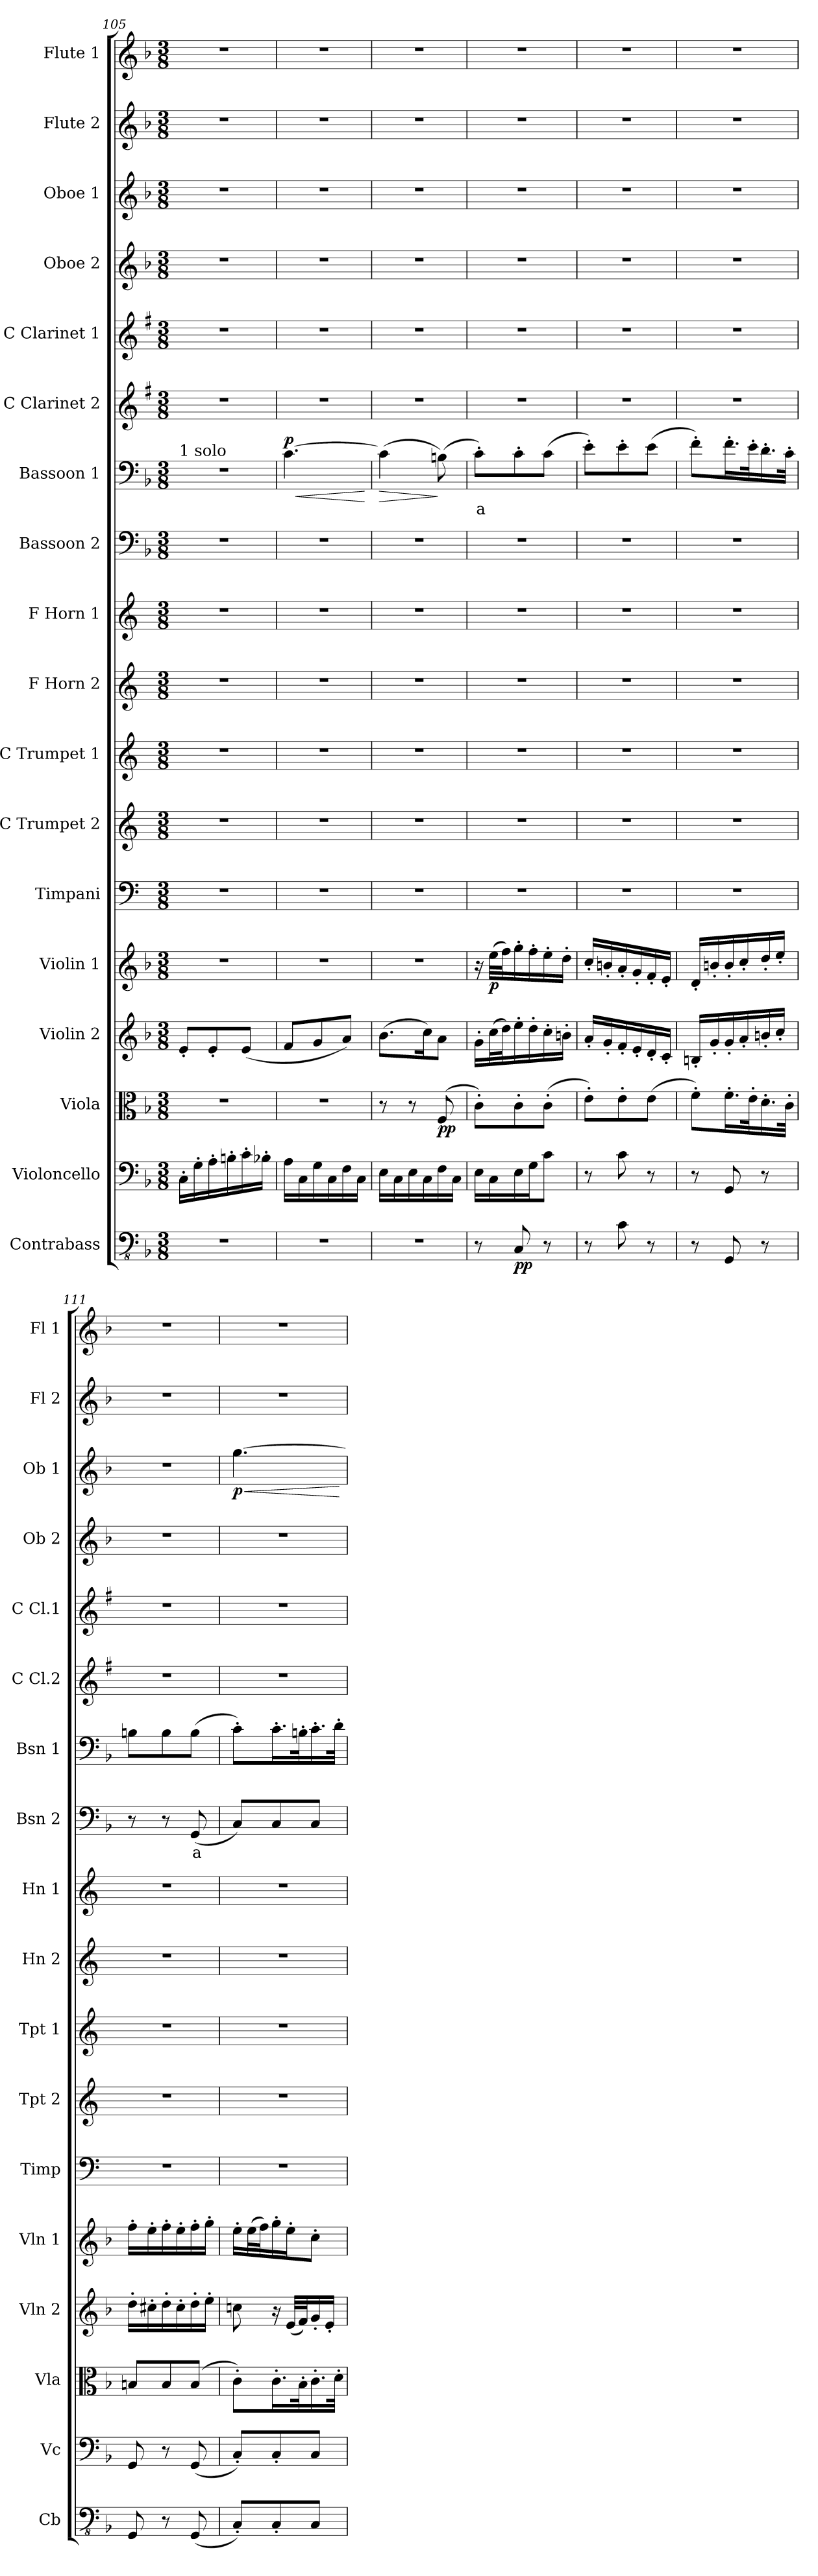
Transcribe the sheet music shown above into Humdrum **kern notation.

**kern	**dynam	**kern	**kern	**dynam	**kern	**kern	**dynam	**kern	**kern	**kern	**kern	**kern	**kern	**text	**kern	**text	**dynam	**kern	**kern	**kern	**kern	**dynam	**kern	**kern
*part18	*part18	*part17	*part16	*part16	*part15	*part14	*part14	*part13	*part12	*part11	*part10	*part9	*part8	*part8	*part7	*part7	*part7	*part6	*part5	*part4	*part3	*part3	*part2	*part1
*staff18	*staff18	*staff17	*staff16	*staff16	*staff15	*staff14	*staff14	*staff13	*staff12	*staff11	*staff10	*staff9	*staff8	*staff8	*staff7	*staff7	*staff7	*staff6	*staff5	*staff4	*staff3	*staff3	*staff2	*staff1
*I"Contrabass	*	*I"Violoncello	*I"Viola	*	*I"Violin 2	*I"Violin 1	*	*I"Timpani	*I"C Trumpet 2	*I"C Trumpet 1	*I"F Horn 2	*I"F Horn 1	*I"Bassoon 2	*	*I"Bassoon 1	*	*	*I"C Clarinet 2	*I"C Clarinet 1	*I"Oboe 2	*I"Oboe 1	*	*I"Flute 2	*I"Flute 1
*I'Cb	*	*I'Vc	*I'Vla	*	*I'Vln 2	*I'Vln 1	*	*I'Timp	*I'Tpt 2	*I'Tpt 1	*I'Hn 2	*I'Hn 1	*I'Bsn 2	*	*I'Bsn 1	*	*	*I'C Cl.2	*I'C Cl.1	*I'Ob 2	*I'Ob 1	*	*I'Fl 2	*I'Fl 1
*clefFv4	*	*clefF4	*clefC3	*	*clefG2	*clefG2	*	*clefF4	*clefG2	*clefG2	*clefG2	*clefG2	*clefF4	*	*clefF4	*	*	*clefG2	*clefG2	*clefG2	*clefG2	*	*clefG2	*clefG2
*	*	*	*	*	*	*	*	*	*	*	*ITrd4c7	*ITrd4c7	*	*	*	*	*	*ITrd1c2	*ITrd1c2	*	*	*	*	*
*k[b-]	*	*k[b-]	*k[b-]	*	*k[b-]	*k[b-]	*	*k[]	*k[]	*k[]	*k[b-]	*k[b-]	*k[b-]	*	*k[b-]	*	*	*k[b-]	*k[b-]	*k[b-]	*k[b-]	*	*k[b-]	*k[b-]
*F:	*	*F:	*F:	*	*F:	*F:	*	*	*	*	*	*	*F:	*	*F:	*	*	*F:	*F:	*F:	*F:	*	*F:	*F:
*M3/8	*	*M3/8	*M3/8	*	*M3/8	*M3/8	*	*M3/8	*M3/8	*M3/8	*M3/8	*M3/8	*M3/8	*	*M3/8	*	*	*M3/8	*M3/8	*M3/8	*M3/8	*	*M3/8	*M3/8
=105	=105	=105	=105	=105	=105	=105	=105	=105	=105	=105	=105	=105	=105	=105	=105	=105	=105	=105	=105	=105	=105	=105	=105	=105
!	!	!	!	!	!	!	!	!	!	!	!	!	!	!	!LO:TX:a:t=1 solo	!	!	!	!	!	!	!	!	!
4.r	.	16C'\LL	4.r	.	8e'/L	4.r	.	4.r	4.r	4.r	4.r	4.r	4.r	.	4.r	.	.	4.r	4.r	4.r	4.r	.	4.r	4.r
.	.	16G'\	.	.	.	.	.	.	.	.	.	.	.	.	.	.	.	.	.	.	.	.	.	.
.	.	16A'\	.	.	8e'/	.	.	.	.	.	.	.	.	.	.	.	.	.	.	.	.	.	.	.
.	.	16Bn'\	.	.	.	.	.	.	.	.	.	.	.	.	.	.	.	.	.	.	.	.	.	.
.	.	16c'\	.	.	(<8e/J	.	.	.	.	.	.	.	.	.	.	.	.	.	.	.	.	.	.	.
.	.	16B-X'\JJ	.	.	.	.	.	.	.	.	.	.	.	.	.	.	.	.	.	.	.	.	.	.
=106	=106	=106	=106	=106	=106	=106	=106	=106	=106	=106	=106	=106	=106	=106	=106	=106	=106	=106	=106	=106	=106	=106	=106	=106
!	!	!	!	!	!	!	!	!	!	!	!	!	!	!	!	!	!LO:HP:b	!	!	!	!	!	!	!
!	!	!	!	!	!	!	!	!	!	!	!	!	!	!	!	!	!LO:DY:n=1:b	!	!	!	!	!	!	!
4.r	.	16A\LL	4.r	.	8f/L	4.r	.	4.r	4.r	4.r	4.r	4.r	4.r	.	[4.c\	.	< p	4.r	4.r	4.r	4.r	.	4.r	4.r
.	.	16C\	.	.	.	.	.	.	.	.	.	.	.	.	.	.	.	.	.	.	.	.	.	.
.	.	16G\	.	.	8g/	.	.	.	.	.	.	.	.	.	.	.	.	.	.	.	.	.	.	.
.	.	16C\	.	.	.	.	.	.	.	.	.	.	.	.	.	.	.	.	.	.	.	.	.	.
.	.	16F\	.	.	8a/J)	.	.	.	.	.	.	.	.	.	.	.	.	.	.	.	.	.	.	.
.	.	16C\JJ	.	.	.	.	.	.	.	.	.	.	.	.	.	.	.	.	.	.	.	.	.	.
.	.	.	.	.	.	.	.	.	.	.	.	.	.	.	.	.	[	.	.	.	.	.	.	.
!!LO:PB:g=z
=107	=107	=107	=107	=107	=107	=107	=107	=107	=107	=107	=107	=107	=107	=107	=107	=107	=107	=107	=107	=107	=107	=107	=107	=107
!	!	!	!	!	!	!	!	!	!	!	!	!	!	!	!	!	!LO:HP:b	!	!	!	!	!	!	!
4.r	.	16E\LL	8r	.	(>8.b-\L	4.r	.	4.r	4.r	4.r	4.r	4.r	4.r	.	(>4c\]	.	>	4.r	4.r	4.r	4.r	.	4.r	4.r
.	.	16C\	.	.	.	.	.	.	.	.	.	.	.	.	.	.	.	.	.	.	.	.	.	.
.	.	16E\	8r	.	.	.	.	.	.	.	.	.	.	.	.	.	.	.	.	.	.	.	.	.
.	.	16C\	.	.	16cc\K)	.	.	.	.	.	.	.	.	.	.	.	.	.	.	.	.	.	.	.
!	!	!	!	!LO:DY:b	!	!	!	!	!	!	!	!	!	!	!	!	!	!	!	!	!	!	!	!
.	.	16F\	(<8F/	pp	8a\J	.	.	.	.	.	.	.	.	.	(>8Bn\)	.	]	.	.	.	.	.	.	.
.	.	16C\JJ	.	.	.	.	.	.	.	.	.	.	.	.	.	.	.	.	.	.	.	.	.	.
=108	=108	=108	=108	=108	=108	=108	=108	=108	=108	=108	=108	=108	=108	=108	=108	=108	=108	=108	=108	=108	=108	=108	=108	=108
!	!	!	!	!	!	!	!	!	!	!	!	!	!	!	!	!LO:LY:b:color=#FF0000	!	!	!	!	!	!	!	!
8r	.	16E\LL	8c'\L)	.	16g'\LL	16r	.	4.r	4.r	4.r	4.r	4.r	4.r	.	8c'\L)	a	.	4.r	4.r	4.r	4.r	.	4.r	4.r
!	!	!	!	!	!	!	!LO:DY:b	!	!	!	!	!	!	!	!	!	!	!	!	!	!	!	!	!
.	.	16C\	.	.	(>32cc\L	(>32ee\LLL	p	.	.	.	.	.	.	.	.	.	.	.	.	.	.	.	.	.
.	.	.	.	.	32dd\J)	32ff\J)	.	.	.	.	.	.	.	.	.	.	.	.	.	.	.	.	.	.
!	!LO:DY:b	!	!	!	!	!	!	!	!	!	!	!	!	!	!	!	!	!	!	!	!	!	!	!
8CC/	pp	16E\	8c'\	.	16ee'\	16gg'\	.	.	.	.	.	.	.	.	8c'\	.	.	.	.	.	.	.	.	.
.	.	16G\J	.	.	16dd'\	16ff'\	.	.	.	.	.	.	.	.	.	.	.	.	.	.	.	.	.	.
8r	.	8c\J	(>8c'\J	.	16cc'\	16ee'\	.	.	.	.	.	.	.	.	(>8c\J	.	.	.	.	.	.	.	.	.
.	.	.	.	.	16bn'\JJ	16dd'\JJ	.	.	.	.	.	.	.	.	.	.	.	.	.	.	.	.	.	.
=109	=109	=109	=109	=109	=109	=109	=109	=109	=109	=109	=109	=109	=109	=109	=109	=109	=109	=109	=109	=109	=109	=109	=109	=109
8r	.	8r	8e'\L)	.	16a'/LL	16cc'/LL	.	4.r	4.r	4.r	4.r	4.r	4.r	.	8e'\L)	.	.	4.r	4.r	4.r	4.r	.	4.r	4.r
.	.	.	.	.	16g'/	16bn'/	.	.	.	.	.	.	.	.	.	.	.	.	.	.	.	.	.	.
8C\	.	8c\	8e'\	.	16f'/	16a'/	.	.	.	.	.	.	.	.	8e'\	.	.	.	.	.	.	.	.	.
.	.	.	.	.	16e'/	16g'/	.	.	.	.	.	.	.	.	.	.	.	.	.	.	.	.	.	.
8r	.	8r	(>8e\J	.	16d'/	16f'/	.	.	.	.	.	.	.	.	(>8e\J	.	.	.	.	.	.	.	.	.
.	.	.	.	.	16c'/JJ	16e'/JJ	.	.	.	.	.	.	.	.	.	.	.	.	.	.	.	.	.	.
=110	=110	=110	=110	=110	=110	=110	=110	=110	=110	=110	=110	=110	=110	=110	=110	=110	=110	=110	=110	=110	=110	=110	=110	=110
8r	.	8r	8f'\L)	.	16Bn'/LL	16d'/LL	.	4.r	4.r	4.r	4.r	4.r	4.r	.	8f'\L)	.	.	4.r	4.r	4.r	4.r	.	4.r	4.r
.	.	.	.	.	16g'/	16bn'/	.	.	.	.	.	.	.	.	.	.	.	.	.	.	.	.	.	.
8GGG/	.	8GG/	16.f'\L	.	16g'/	16b'/	.	.	.	.	.	.	.	.	16.f'\L	.	.	.	.	.	.	.	.	.
.	.	.	.	.	16a'/	16cc'/	.	.	.	.	.	.	.	.	.	.	.	.	.	.	.	.	.	.
.	.	.	32e'\K	.	.	.	.	.	.	.	.	.	.	.	32e'\K	.	.	.	.	.	.	.	.	.
8r	.	8r	16.d'\	.	16bn'/	16dd'/	.	.	.	.	.	.	.	.	16.d'\	.	.	.	.	.	.	.	.	.
.	.	.	.	.	16cc'/JJ	16ee'/JJ	.	.	.	.	.	.	.	.	.	.	.	.	.	.	.	.	.	.
.	.	.	32c'\JJk	.	.	.	.	.	.	.	.	.	.	.	32c'\JJk	.	.	.	.	.	.	.	.	.
=111	=111	=111	=111	=111	=111	=111	=111	=111	=111	=111	=111	=111	=111	=111	=111	=111	=111	=111	=111	=111	=111	=111	=111	=111
8GGG/	.	8GG/	8Bn/L	.	16dd'\LL	16ff'\LL	.	4.r	4.r	4.r	4.r	4.r	8r	.	8Bn\L	.	.	4.r	4.r	4.r	4.r	.	4.r	4.r
.	.	.	.	.	16cc#X'\	16ee'\	.	.	.	.	.	.	.	.	.	.	.	.	.	.	.	.	.	.
8r	.	8r	8B/	.	16dd'\	16ff'\	.	.	.	.	.	.	8r	.	8B\	.	.	.	.	.	.	.	.	.
.	.	.	.	.	16cc#'\	16ee'\	.	.	.	.	.	.	.	.	.	.	.	.	.	.	.	.	.	.
!	!	!	!	!	!	!	!	!	!	!	!	!	!	!LO:LY:b:color=#FF0000	!	!	!	!	!	!	!	!	!	!
(<8GGG/	.	(<8GG/	(<8B/J	.	16dd'\	16ff'\	.	.	.	.	.	.	(<8GG/	a	(>8B\J	.	.	.	.	.	.	.	.	.
.	.	.	.	.	16ee'\JJ	16gg'\JJ	.	.	.	.	.	.	.	.	.	.	.	.	.	.	.	.	.	.
=112	=112	=112	=112	=112	=112	=112	=112	=112	=112	=112	=112	=112	=112	=112	=112	=112	=112	=112	=112	=112	=112	=112	=112	=112
!	!	!	!	!	!	!	!	!	!	!	!	!	!	!	!	!	!	!	!	!	!	!LO:HP:b	!	!
!	!	!	!	!	!	!	!	!	!	!	!	!	!	!	!	!	!	!	!	!	!	!LO:DY:n=1:b	!	!
8CC'/L)	.	8C'/L)	8c'\L)	.	8ccn\	16ee'\LL	.	4.r	4.r	4.r	4.r	4.r	8C/L)	.	8c'\L)	.	.	4.r	4.r	4.r	[4.gg\	< p	4.r	4.r
.	.	.	.	.	.	(>32ee\L	.	.	.	.	.	.	.	.	.	.	.	.	.	.	.	.	.	.
.	.	.	.	.	.	32ff\J)	.	.	.	.	.	.	.	.	.	.	.	.	.	.	.	.	.	.
8CC'/	.	8C'/	16.c'\L	.	16r	16gg'\	.	.	.	.	.	.	8C/	.	16.c'\L	.	.	.	.	.	.	.	.	.
.	.	.	.	.	(<32e/LLL	16ee'\J	.	.	.	.	.	.	.	.	.	.	.	.	.	.	.	.	.	.
.	.	.	32B-'\K	.	32f/J)	.	.	.	.	.	.	.	.	.	32Bn'\K	.	.	.	.	.	.	.	.	.
8CC/J	.	8C/J	16.c'\	.	16g'/	8cc'\J	.	.	.	.	.	.	8C/J	.	16.c'\	.	.	.	.	.	.	.	.	.
.	.	.	.	.	16e'/JJ	.	.	.	.	.	.	.	.	.	.	.	.	.	.	.	.	.	.	.
.	.	.	32d'\JJk	.	.	.	.	.	.	.	.	.	.	.	32d'\JJk	.	.	.	.	.	.	.	.	.
.	.	.	.	.	.	.	.	.	.	.	.	.	.	.	.	.	.	.	.	.	.	[	.	.
=	=	=	=	=	=	=	=	=	=	=	=	=	=	=	=	=	=	=	=	=	=	=	=	=
*-	*-	*-	*-	*-	*-	*-	*-	*-	*-	*-	*-	*-	*-	*-	*-	*-	*-	*-	*-	*-	*-	*-	*-	*-
